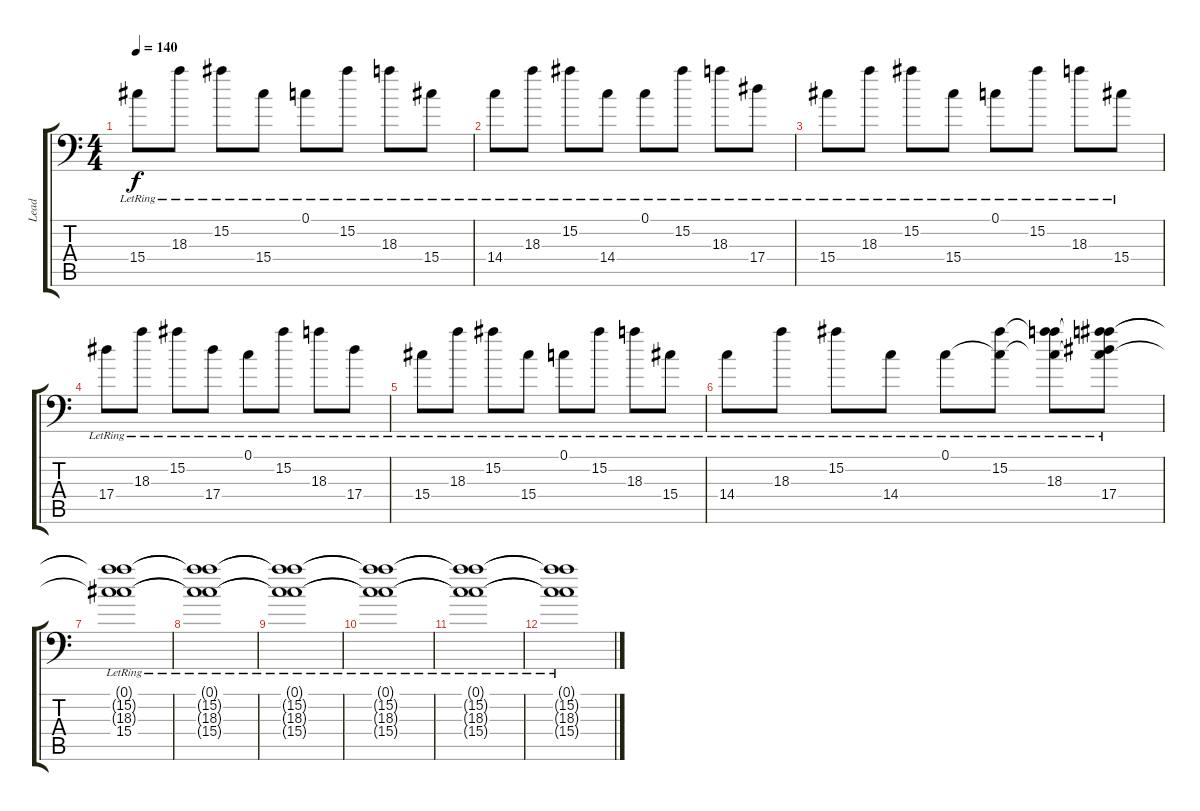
\track ("Lead" "Lead") {instrument distortionguitar}
\staff {score tabs}
\tuning (C4 G3 Eb3 Bb2 F2 Bb1) {hide}
\ts (4 4)
\tempo 140
\clef f4
\ks c
15.4{lr}.8{dy f} 18.3{lr}.8 15.2{lr}.8 15.4{lr}.8 0.1{lr}.8 15.2{lr}.8 18.3{lr}.8 15.4{lr}.8 |
14.4{lr}.8 18.3{lr}.8 15.2{lr}.8 14.4{lr}.8 0.1{lr}.8 15.2{lr}.8 18.3{lr}.8 17.4{lr}.8 |
15.4{lr}.8 18.3{lr}.8 15.2{lr}.8 15.4{lr}.8 0.1{lr}.8 15.2{lr}.8 18.3{lr}.8 15.4{lr}.8 |
17.4{lr}.8 18.3{lr}.8 15.2{lr}.8 17.4{lr}.8 0.1{lr}.8 15.2{lr}.8 18.3{lr}.8 17.4{lr}.8 |
15.4{lr}.8 18.3{lr}.8 15.2{lr}.8 15.4{lr}.8 0.1{lr}.8 15.2{lr}.8 18.3{lr}.8 15.4{lr}.8 |
14.4{lr}.8 18.3{lr}.8 15.2{lr}.8 14.4{lr}.8 0.1{lr}.8 (0.1{lr t} 15.2{lr}).8 (0.1{lr t} 15.2{lr t} 18.3{lr}).8 (0.1{lr t} 15.2{lr t} 18.3{lr t} 17.4{lr}).8 |
(0.1{lr t} 15.2{lr t} 18.3{lr t} 15.4).1 |
(0.1{lr t} 15.2{lr t} 18.3{lr t} 15.4{t}).1 |
(0.1{lr t} 15.2{lr t} 18.3{lr t} 15.4{t}).1 |
(0.1{lr t} 15.2{lr t} 18.3{lr t} 15.4{t}).1 |
(0.1{lr t} 15.2{lr t} 18.3{lr t} 15.4{t}).1 |
(0.1{lr t} 15.2{lr t} 18.3{lr t} 15.4{t}).1
